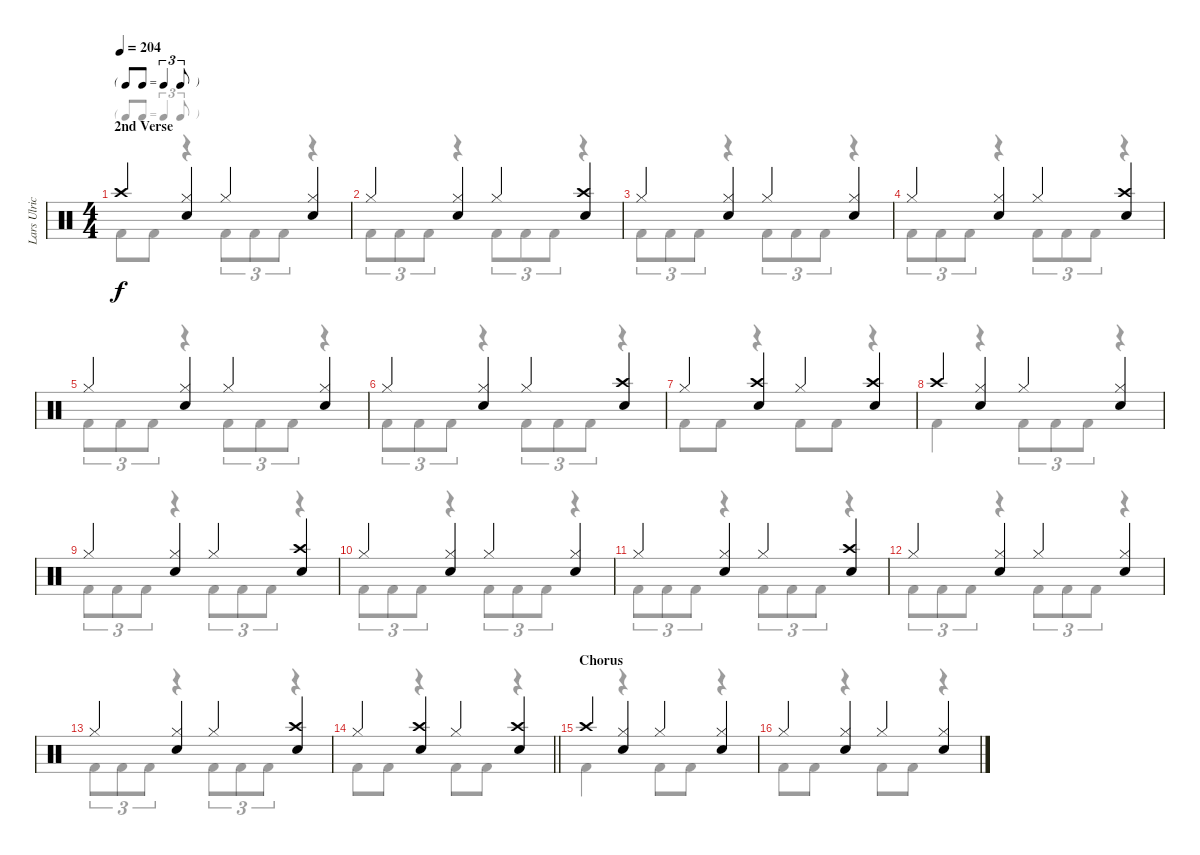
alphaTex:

\track ("Lars Ulrich" "Lars Ulric") {instrument percussion}
\staff {score}
\articulation defaults
\voice
\ts (4 4)
\tf triplet8th
\section ("" "2nd Verse")
\tempo 204
\clef neutral
\ks c "Crash high (hit)".4{dy f}
("Hi-Hat (closed)" "Snare (hit) 2").4 "Hi-Hat (closed)".4 ("Hi-Hat (closed)" "Snare (hit) 2").4 |
"Hi-Hat (closed)".4 ("Hi-Hat (closed)" "Snare (hit) 2").4 "Hi-Hat (closed)".4 ("Crash high (hit)" "Snare (hit) 2").4 |
"Hi-Hat (closed)".4 ("Hi-Hat (closed)" "Snare (hit) 2").4 "Hi-Hat (closed)".4 ("Hi-Hat (closed)" "Snare (hit) 2").4 |
"Hi-Hat (closed)".4 ("Hi-Hat (closed)" "Snare (hit) 2").4 "Hi-Hat (closed)".4 ("Crash high (hit)" "Snare (hit) 2").4 |
"Hi-Hat (closed)".4 ("Hi-Hat (closed)" "Snare (hit) 2").4 "Hi-Hat (closed)".4 ("Hi-Hat (closed)" "Snare (hit) 2").4 |
"Hi-Hat (closed)".4 ("Hi-Hat (closed)" "Snare (hit) 2").4 "Hi-Hat (closed)".4 ("Crash high (hit)" "Snare (hit) 2").4 |
"Hi-Hat (closed)".4 ("Crash high (hit)" "Snare (hit) 2").4 "Hi-Hat (closed)".4 ("Crash high (hit)" "Snare (hit) 2").4 |
"Crash high (hit)".4 ("Hi-Hat (closed)" "Snare (hit) 2").4 "Hi-Hat (closed)".4 ("Hi-Hat (closed)" "Snare (hit) 2").4 |
"Hi-Hat (closed)".4 ("Hi-Hat (closed)" "Snare (hit) 2").4 "Hi-Hat (closed)".4 ("Crash high (hit)" "Snare (hit) 2").4 |
"Hi-Hat (closed)".4 ("Hi-Hat (closed)" "Snare (hit) 2").4 "Hi-Hat (closed)".4 ("Hi-Hat (closed)" "Snare (hit) 2").4 |
"Hi-Hat (closed)".4 ("Hi-Hat (closed)" "Snare (hit) 2").4 "Hi-Hat (closed)".4 ("Crash high (hit)" "Snare (hit) 2").4 |
"Hi-Hat (closed)".4 ("Hi-Hat (closed)" "Snare (hit) 2").4 "Hi-Hat (closed)".4 ("Hi-Hat (closed)" "Snare (hit) 2").4 |
"Hi-Hat (closed)".4 ("Hi-Hat (closed)" "Snare (hit) 2").4 "Hi-Hat (closed)".4 ("Crash high (hit)" "Snare (hit) 2").4 |
\barLineRight lightlight "Hi-Hat (closed)".4
("Crash high (hit)" "Snare (hit) 2").4 "Hi-Hat (closed)".4 ("Crash high (hit)" "Snare (hit) 2").4 |
\section ("" "Chorus")
"Crash high (hit)".4 ("Hi-Hat (closed)" "Snare (hit) 2").4 "Hi-Hat (closed)".4 ("Hi-Hat (closed)" "Snare (hit) 2").4 |
"Hi-Hat (closed)".4 ("Hi-Hat (closed)" "Snare (hit) 2").4 "Hi-Hat (closed)".4 ("Hi-Hat (closed)" "Snare (hit) 2").4
\voice
\clef neutral
\ottava regular
\simile none
\ks c "Kick (hit) 2".8{dy f} "Kick (hit) 2".8
r.4 "Kick (hit) 2".8{tu (3 2)} "Kick (hit) 2".8{tu (3 2)} "Kick (hit) 2".8{tu (3 2)} r.4 |
"Kick (hit) 2".8{tu (3 2)} "Kick (hit) 2".8{tu (3 2)} "Kick (hit) 2".8{tu (3 2)} r.4 "Kick (hit) 2".8{tu (3 2)} "Kick (hit) 2".8{tu (3 2)} "Kick (hit) 2".8{tu (3 2)} r.4 |
"Kick (hit) 2".8{tu (3 2)} "Kick (hit) 2".8{tu (3 2)} "Kick (hit) 2".8{tu (3 2)} r.4 "Kick (hit) 2".8{tu (3 2)} "Kick (hit) 2".8{tu (3 2)} "Kick (hit) 2".8{tu (3 2)} r.4 |
"Kick (hit) 2".8{tu (3 2)} "Kick (hit) 2".8{tu (3 2)} "Kick (hit) 2".8{tu (3 2)} r.4 "Kick (hit) 2".8{tu (3 2)} "Kick (hit) 2".8{tu (3 2)} "Kick (hit) 2".8{tu (3 2)} r.4 |
"Kick (hit) 2".8{tu (3 2)} "Kick (hit) 2".8{tu (3 2)} "Kick (hit) 2".8{tu (3 2)} r.4 "Kick (hit) 2".8{tu (3 2)} "Kick (hit) 2".8{tu (3 2)} "Kick (hit) 2".8{tu (3 2)} r.4 |
"Kick (hit) 2".8{tu (3 2)} "Kick (hit) 2".8{tu (3 2)} "Kick (hit) 2".8{tu (3 2)} r.4 "Kick (hit) 2".8{tu (3 2)} "Kick (hit) 2".8{tu (3 2)} "Kick (hit) 2".8{tu (3 2)} r.4 |
"Kick (hit) 2".8 "Kick (hit) 2".8 r.4 "Kick (hit) 2".8 "Kick (hit) 2".8 r.4 |
"Kick (hit) 2".4 r.4 "Kick (hit) 2".8{tu (3 2)} "Kick (hit) 2".8{tu (3 2)} "Kick (hit) 2".8{tu (3 2)} r.4 |
"Kick (hit) 2".8{tu (3 2)} "Kick (hit) 2".8{tu (3 2)} "Kick (hit) 2".8{tu (3 2)} r.4 "Kick (hit) 2".8{tu (3 2)} "Kick (hit) 2".8{tu (3 2)} "Kick (hit) 2".8{tu (3 2)} r.4 |
"Kick (hit) 2".8{tu (3 2)} "Kick (hit) 2".8{tu (3 2)} "Kick (hit) 2".8{tu (3 2)} r.4 "Kick (hit) 2".8{tu (3 2)} "Kick (hit) 2".8{tu (3 2)} "Kick (hit) 2".8{tu (3 2)} r.4 |
"Kick (hit) 2".8{tu (3 2)} "Kick (hit) 2".8{tu (3 2)} "Kick (hit) 2".8{tu (3 2)} r.4 "Kick (hit) 2".8{tu (3 2)} "Kick (hit) 2".8{tu (3 2)} "Kick (hit) 2".8{tu (3 2)} r.4 |
"Kick (hit) 2".8{tu (3 2)} "Kick (hit) 2".8{tu (3 2)} "Kick (hit) 2".8{tu (3 2)} r.4 "Kick (hit) 2".8{tu (3 2)} "Kick (hit) 2".8{tu (3 2)} "Kick (hit) 2".8{tu (3 2)} r.4 |
"Kick (hit) 2".8{tu (3 2)} "Kick (hit) 2".8{tu (3 2)} "Kick (hit) 2".8{tu (3 2)} r.4 "Kick (hit) 2".8{tu (3 2)} "Kick (hit) 2".8{tu (3 2)} "Kick (hit) 2".8{tu (3 2)} r.4 |
\barLineRight lightlight "Kick (hit) 2".8 "Kick (hit) 2".8
r.4 "Kick (hit) 2".8 "Kick (hit) 2".8 r.4 |
"Kick (hit) 2".4 r.4 "Kick (hit) 2".8 "Kick (hit) 2".8 r.4 |
"Kick (hit) 2".8 "Kick (hit) 2".8 r.4 "Kick (hit) 2".8 "Kick (hit) 2".8 r.4
